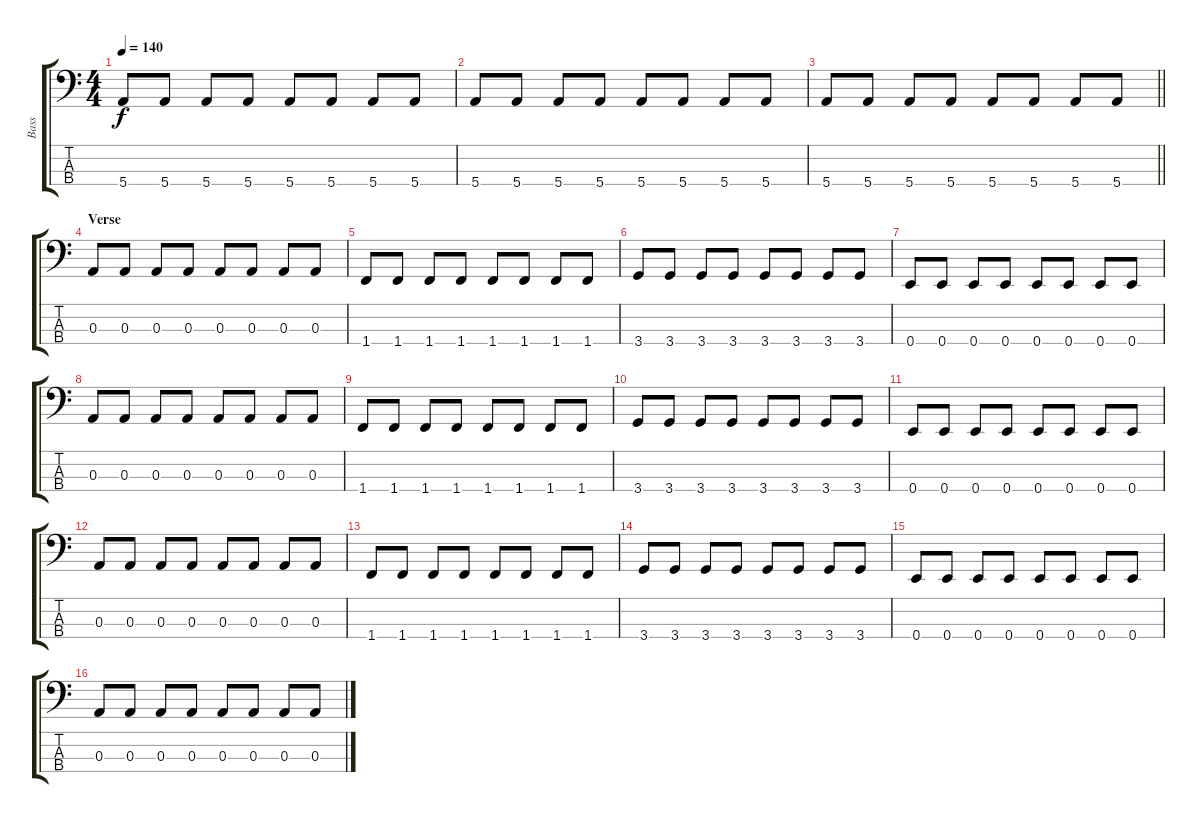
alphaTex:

\track ("Bass" "Bass") {instrument electricbassfinger}
\staff {score tabs}
\tuning (G2 D2 A1 E1) {hide}
\ts (4 4)
\tempo 140
\clef f4
\ks c
5.4.8{dy f} 5.4.8 5.4.8 5.4.8 5.4.8 5.4.8 5.4.8 5.4.8 |
5.4.8 5.4.8 5.4.8 5.4.8 5.4.8 5.4.8 5.4.8 5.4.8 |
\barLineRight lightlight
5.4.8 5.4.8 5.4.8 5.4.8 5.4.8 5.4.8 5.4.8 5.4.8 |
\section ("" "Verse ")
0.3.8 0.3.8 0.3.8 0.3.8 0.3.8 0.3.8 0.3.8 0.3.8 |
1.4.8 1.4.8 1.4.8 1.4.8 1.4.8 1.4.8 1.4.8 1.4.8 |
3.4.8 3.4.8 3.4.8 3.4.8 3.4.8 3.4.8 3.4.8 3.4.8 |
0.4.8 0.4.8 0.4.8 0.4.8 0.4.8 0.4.8 0.4.8 0.4.8 |
0.3.8 0.3.8 0.3.8 0.3.8 0.3.8 0.3.8 0.3.8 0.3.8 |
1.4.8 1.4.8 1.4.8 1.4.8 1.4.8 1.4.8 1.4.8 1.4.8 |
3.4.8 3.4.8 3.4.8 3.4.8 3.4.8 3.4.8 3.4.8 3.4.8 |
0.4.8 0.4.8 0.4.8 0.4.8 0.4.8 0.4.8 0.4.8 0.4.8 |
0.3.8 0.3.8 0.3.8 0.3.8 0.3.8 0.3.8 0.3.8 0.3.8 |
1.4.8 1.4.8 1.4.8 1.4.8 1.4.8 1.4.8 1.4.8 1.4.8 |
3.4.8 3.4.8 3.4.8 3.4.8 3.4.8 3.4.8 3.4.8 3.4.8 |
0.4.8 0.4.8 0.4.8 0.4.8 0.4.8 0.4.8 0.4.8 0.4.8 |
0.3.8 0.3.8 0.3.8 0.3.8 0.3.8 0.3.8 0.3.8 0.3.8
